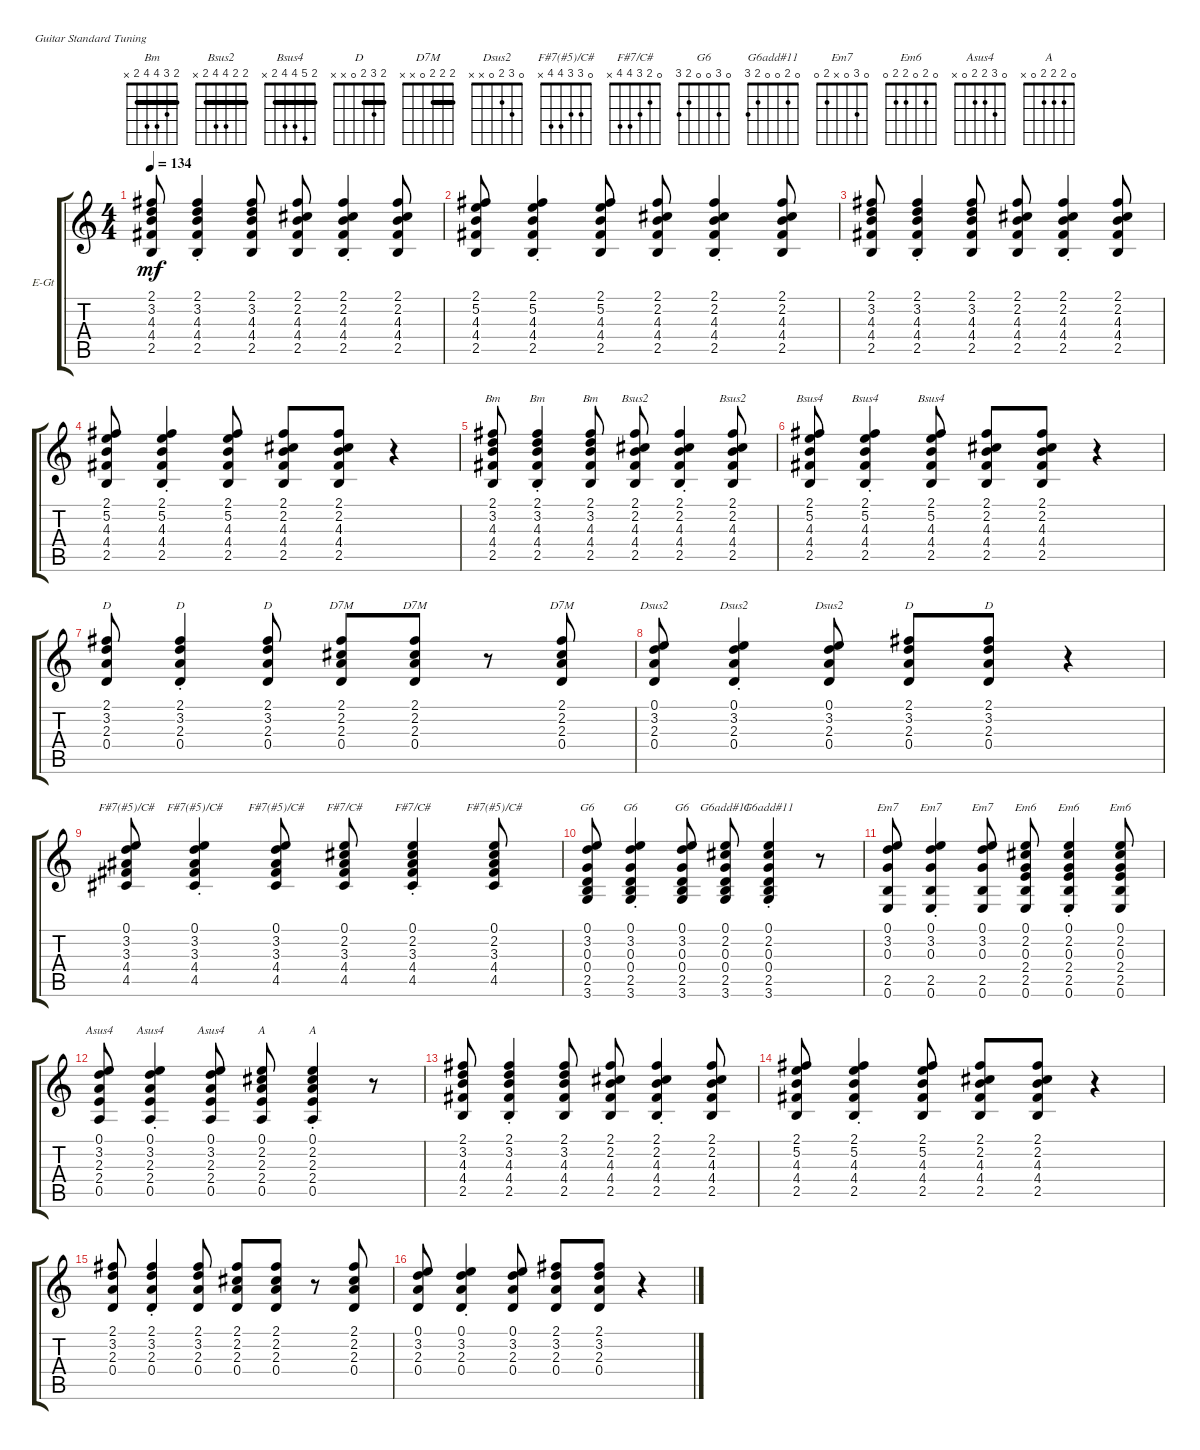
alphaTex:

\defaultSystemsLayout 4
\bracketExtendMode groupsimilarinstruments
\firstSystemTrackNameOrientation horizontal
\otherSystemsTrackNameOrientation horizontal
\track ("Аккорды (Акустика)" "E-Gt") {instrument electricguitarclean}
\staff {score tabs}
\tuning (E4 B3 G3 D3 A2 E2)
\chord ("Bm" 2 3 4 4 2 x) {barre 2}
\chord ("Bsus2" 2 2 4 4 2 x) {barre (2 2)}
\chord ("Bsus4" 2 5 4 4 2 x) {barre 2}
\chord ("D" 2 3 2 0 x x) {barre 2}
\chord ("D7M" 2 2 2 0 x x) {barre (2 2)}
\chord ("Dsus2" 0 3 2 0 x x)
\chord ("F#7(#5)/C#" 0 3 3 4 4 x)
\chord ("F#7/C#" 0 2 3 4 4 x)
\chord ("G6" 0 3 0 0 2 3)
\chord ("G6add#11" 0 2 0 0 2 3)
\chord ("Em7" 0 3 0 x 2 0)
\chord ("Em6" 0 2 0 2 2 0)
\chord ("Asus4" 0 3 2 2 0 x)
\chord ("A" 0 2 2 2 0 x)
\ts (4 4)
\tempo 134
\clef g2
\ks c
(2.5 4.4 4.3 3.2 2.1).8{dy mf instrument electricguitarclean} (2.5{st} 4.4{st} 4.3{st} 3.2{st} 2.1{st}).4 (2.5 4.4 4.3 3.2 2.1).8 (2.5 4.4 4.3 2.2 2.1).8 (2.5{st} 4.4{st} 4.3{st} 2.2{st} 2.1{st}).4 (2.5 4.4 4.3 2.2 2.1).8 |
(2.5 4.4 4.3 5.2 2.1).8 (2.5{st} 4.4{st} 4.3{st} 5.2{st} 2.1{st}).4 (2.5 4.4 4.3 5.2 2.1).8 (2.5 4.4 4.3 2.2 2.1).8 (2.5{st} 4.4{st} 4.3{st} 2.2{st} 2.1{st}).4 (2.5 4.4 4.3 2.2 2.1).8 |
(2.5 4.4 4.3 3.2 2.1).8 (2.5{st} 4.4{st} 4.3{st} 3.2{st} 2.1{st}).4 (2.5 4.4 4.3 3.2 2.1).8 (2.5 4.4 4.3 2.2 2.1).8 (2.5{st} 4.4{st} 4.3{st} 2.2{st} 2.1{st}).4 (2.5 4.4 4.3 2.2 2.1).8 |
(2.5 4.4 4.3 5.2 2.1).8 (2.5{st} 4.4{st} 4.3{st} 5.2{st} 2.1{st}).4 (2.5 4.4 4.3 5.2 2.1).8 (2.5 4.4 4.3 2.2 2.1).8 (2.5 4.4 4.3 2.2 2.1).8 r.4 |
(2.5 4.4 4.3 3.2 2.1).8{ch "Bm"} (2.5{st} 4.4{st} 4.3{st} 3.2{st} 2.1{st}).4{ch "Bm"} (2.5 4.4 4.3 3.2 2.1).8{ch "Bm"} (2.5 4.4 4.3 2.2 2.1).8{ch "Bsus2"} (2.5{st} 4.4{st} 4.3{st} 2.2{st} 2.1{st}).4 (2.5 4.4 4.3 2.2 2.1).8{ch "Bsus2"} |
(2.5 4.4 4.3 5.2 2.1).8{ch "Bsus4"} (2.5{st} 4.4{st} 4.3{st} 5.2{st} 2.1{st}).4{ch "Bsus4"} (2.5 4.4 4.3 5.2 2.1).8{ch "Bsus4"} (2.5 4.4 4.3 2.2 2.1).8 (2.5 4.4 4.3 2.2 2.1).8 r.4 |
(0.4 2.3 3.2 2.1).8{ch "D"} (0.4{st} 2.3{st} 3.2{st} 2.1{st}).4{ch "D"} (0.4 2.3 3.2 2.1).8{ch "D"} (0.4 2.3 2.2 2.1).8{ch "D7M"} (0.4 2.3 2.2 2.1).8{ch "D7M"} r.8 (0.4 2.3 2.2 2.1).8{ch "D7M"} |
(0.4 2.3 3.2 0.1).8{ch "Dsus2"} (0.4{st} 2.3{st} 3.2{st} 0.1{st}).4{ch "Dsus2"} (0.4 2.3 3.2 0.1).8{ch "Dsus2"} (0.4 2.3 3.2 2.1).8{ch "D"} (0.4 2.3 3.2 2.1).8{ch "D"} r.4 |
(4.5 4.4 3.3 3.2 0.1).8{ch "F#7(#5)/C#"} (4.5{st} 4.4{st} 3.3{st} 3.2{st} 0.1{st}).4{ch "F#7(#5)/C#"} (4.5 4.4 3.3 3.2 0.1).8{ch "F#7(#5)/C#"} (4.5 4.4 3.3 2.2 0.1).8{ch "F#7/C#"} (4.5{st} 4.4{st} 3.3{st} 2.2{st} 0.1{st}).4{ch "F#7/C#"} (4.5 4.4 3.3 2.2 0.1).8{ch "F#7(#5)/C#"} |
(3.6 2.5 0.4 0.3 3.2 0.1).8{ch "G6"} (3.6{st} 2.5{st} 0.4{st} 0.3{st} 3.2{st} 0.1{st}).4{ch "G6"} (3.6 2.5 0.4 0.3 3.2 0.1).8{ch "G6"} (3.6 2.5 0.4 0.3 2.2 0.1).8{ch "G6add#11"} (3.6{st} 2.5{st} 0.4{st} 0.3{st} 2.2{st} 0.1{st}).4{ch "G6add#11"} r.8 |
(0.6 2.5 0.3 3.2 0.1).8{ch "Em7"} (0.6{st} 2.5{st} 0.3{st} 3.2{st} 0.1{st}).4{ch "Em7"} (0.6 2.5 0.3 3.2 0.1).8{ch "Em7"} (0.6 2.5 2.4 0.3 2.2 0.1).8{ch "Em6"} (0.6{st} 2.5{st} 2.4{st} 0.3{st} 2.2{st} 0.1{st}).4{ch "Em6"} (0.6 2.5 2.4 0.3 2.2 0.1).8{ch "Em6"} |
(0.5 2.4 2.3 3.2 0.1).8{ch "Asus4"} (0.5{st} 2.4{st} 2.3{st} 3.2{st} 0.1{st}).4{ch "Asus4"} (0.5 2.4 2.3 3.2 0.1).8{ch "Asus4"} (0.5 2.4 2.3 2.2 0.1).8{ch "A"} (0.5{st} 2.4{st} 2.3{st} 2.2{st} 0.1{st}).4{ch "A"} r.8 |
(2.5 4.4 4.3 3.2 2.1).8 (2.5{st} 4.4{st} 4.3{st} 3.2{st} 2.1{st}).4 (2.5 4.4 4.3 3.2 2.1).8 (2.5 4.4 4.3 2.2 2.1).8 (2.5{st} 4.4{st} 4.3{st} 2.2{st} 2.1{st}).4 (2.5 4.4 4.3 2.2 2.1).8 |
(2.5 4.4 4.3 5.2 2.1).8 (2.5{st} 4.4{st} 4.3{st} 5.2{st} 2.1{st}).4 (2.5 4.4 4.3 5.2 2.1).8 (2.5 4.4 4.3 2.2 2.1).8 (2.5 4.4 4.3 2.2 2.1).8 r.4 |
(0.4 2.3 3.2 2.1).8 (0.4{st} 2.3{st} 3.2{st} 2.1{st}).4 (0.4 2.3 3.2 2.1).8 (0.4 2.3 2.2 2.1).8 (0.4 2.3 2.2 2.1).8 r.8 (0.4 2.3 2.2 2.1).8 |
(0.4 2.3 3.2 0.1).8 (0.4{st} 2.3{st} 3.2{st} 0.1{st}).4 (0.4 2.3 3.2 0.1).8 (0.4 2.3 3.2 2.1).8 (0.4 2.3 3.2 2.1).8 r.4
